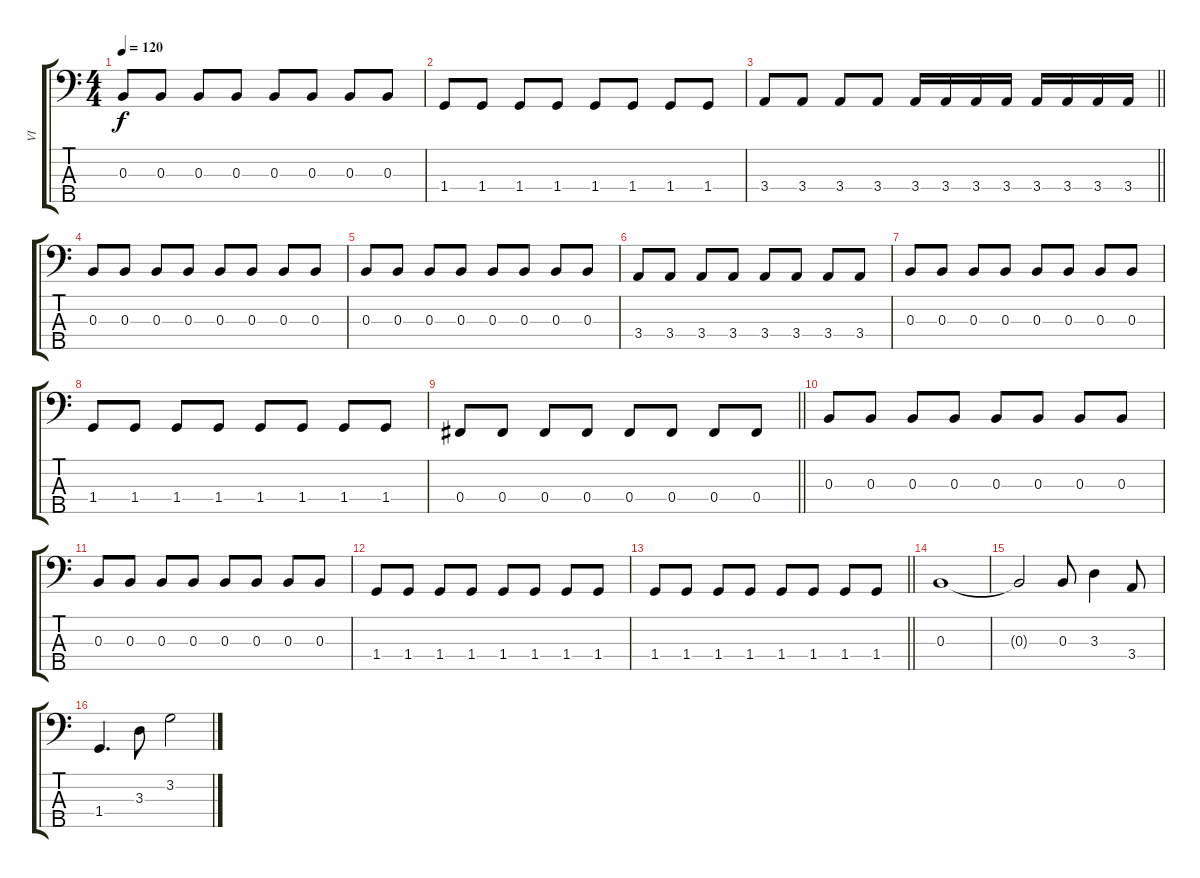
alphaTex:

\track ("VI" "VI") {instrument electricbassfinger}
\staff {score tabs}
\tuning (A2 E2 B1 Gb1 Db1) {hide}
\ts (4 4)
\tempo 120
\clef f4
\ks c
0.3.8{dy f} 0.3.8 0.3.8 0.3.8 0.3.8 0.3.8 0.3.8 0.3.8 |
1.4.8 1.4.8 1.4.8 1.4.8 1.4.8 1.4.8 1.4.8 1.4.8 |
\barLineRight lightlight
3.4.8 3.4.8 3.4.8 3.4.8 3.4.16{volume 14 instrument electricbasspick} 3.4.16 3.4.16 3.4.16 3.4.16 3.4.16 3.4.16 3.4.16 |
0.3.8 0.3.8 0.3.8 0.3.8 0.3.8 0.3.8 0.3.8 0.3.8 |
0.3.8 0.3.8 0.3.8 0.3.8 0.3.8 0.3.8 0.3.8 0.3.8 |
3.4.8 3.4.8 3.4.8 3.4.8 3.4.8 3.4.8 3.4.8 3.4.8 |
0.3.8 0.3.8 0.3.8 0.3.8 0.3.8 0.3.8 0.3.8 0.3.8 |
1.4.8 1.4.8 1.4.8 1.4.8 1.4.8 1.4.8 1.4.8 1.4.8 |
\barLineRight lightlight
0.4.8 0.4.8 0.4.8 0.4.8 0.4.8 0.4.8 0.4.8 0.4.8 |
0.3.8{instrument electricbasspick} 0.3.8 0.3.8 0.3.8 0.3.8 0.3.8 0.3.8 0.3.8 |
0.3.8 0.3.8 0.3.8 0.3.8 0.3.8 0.3.8 0.3.8 0.3.8 |
1.4.8 1.4.8 1.4.8 1.4.8 1.4.8 1.4.8 1.4.8 1.4.8 |
\barLineRight lightlight
1.4.8 1.4.8 1.4.8 1.4.8 1.4.8 1.4.8 1.4.8 1.4.8 |
0.3.1{volume 12 instrument electricbassfinger} |
0.3{t}.2 0.3.8 3.3.4 3.4.8 |
1.4.4{d} 3.3.8 3.2.2
